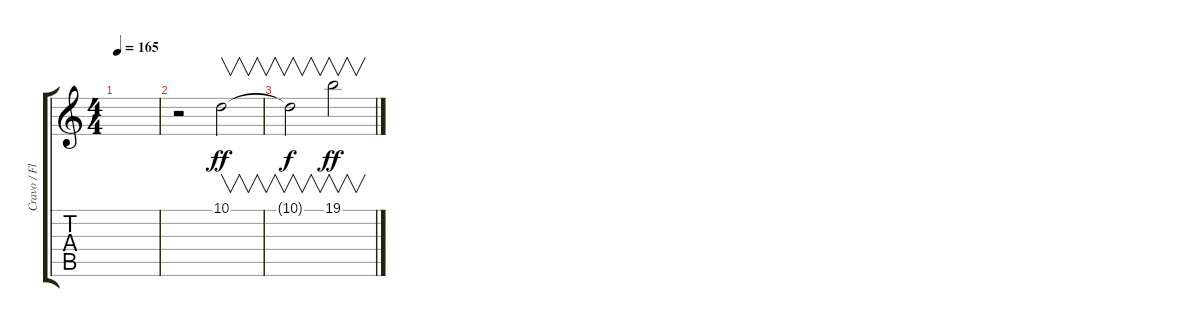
\track ("Cravo / Flauta" "Cravo / Fl") {instrument panflute}
\staff {score tabs}
\tuning (E4 B3 G3 D3 A2 E2) {hide}
\ts (4 4)
\tempo 165
\clef g2
\ks c
|
r.2 10.1.2{v dy ff volume 12 instrument panflute} |
10.1{t}.2{v dy f} 19.1.2{v dy ff}
